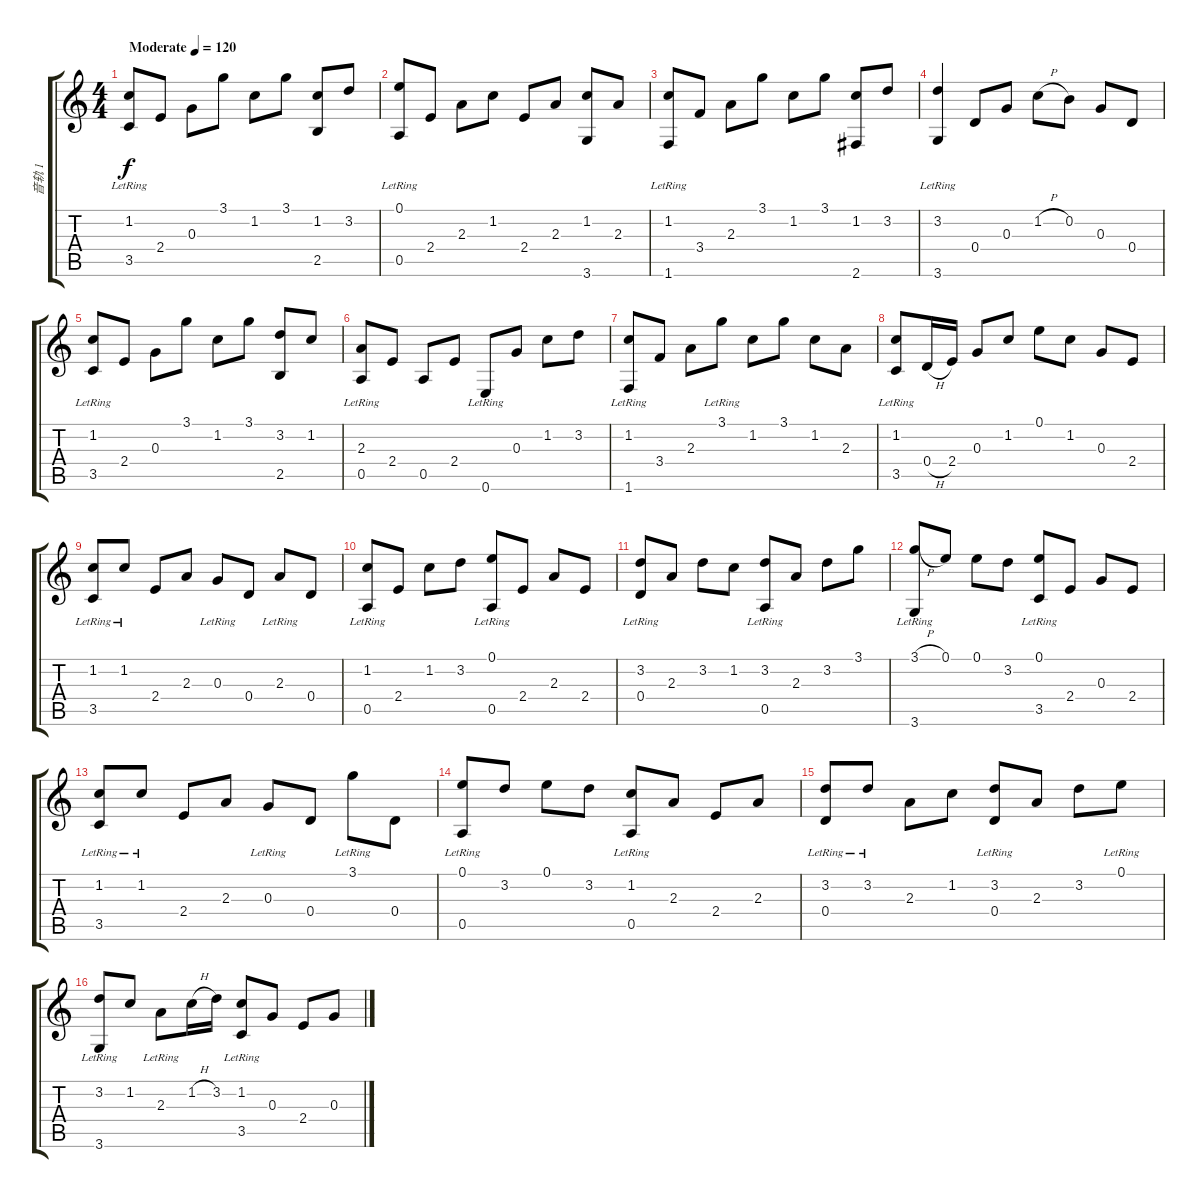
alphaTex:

\track ("音轨 1" "音轨 1") {instrument acousticguitarnylon}
\staff {score tabs}
\tuning (E4 B3 G3 D3 A2 E2) {hide}
\ts (4 4)
\tempo (120 "Moderate")
\clef g2
\ks c
(1.2{lr} 3.5{lr}).8{dy f instrument acousticguitarnylon} 2.4.8 0.3.8 3.1.8 1.2.8 3.1.8 (1.2 2.5).8 3.2.8 |
(0.1{lr} 0.5{lr}).8 2.4.8 2.3.8 1.2.8 2.4.8 2.3.8 (1.2 3.6).8 2.3.8 |
(1.2{lr} 1.6{lr}).8 3.4.8 2.3.8 3.1.8{txt ""} 1.2.8 3.1.8 (1.2 2.6).8 3.2.8 |
(3.2{lr} 3.6{lr}).4 0.4.8 0.3.8 1.2{h}.8 0.2.8 0.3.8 0.4.8 |
(1.2{lr} 3.5{lr}).8 2.4.8 0.3.8 3.1.8 1.2.8 3.1.8 (3.2 2.5).8 1.2.8 |
(2.3{lr} 0.5{lr}).8 2.4.8 0.5.8 2.4.8 0.6{lr}.8 0.3.8 1.2.8 3.2.8 |
(1.2{lr} 1.6{lr}).8 3.4.8 2.3.8 3.1{lr}.8 1.2.8 3.1.8 1.2.8 2.3.8 |
(1.2{lr} 3.5{lr}).8 0.4{h}.16 2.4.16 0.3.8 1.2.8 0.1.8 1.2.8 0.3.8 2.4.8 |
(1.2{lr} 3.5{lr}).8 1.2{lr}.8 2.4.8 2.3.8 0.3{lr}.8 0.4.8 2.3{lr}.8 0.4.8 |
(1.2{lr} 0.5{lr}).8 2.4.8 1.2.8 3.2.8 (0.1{lr} 0.5).8 2.4.8 2.3.8 2.4.8 |
(3.2{lr} 0.4{lr}).8 2.3.8 3.2.8 1.2.8 (3.2{lr} 0.5{lr}).8 2.3.8 3.2.8 3.1.8 |
(3.1{h lr} 3.6{lr}).8 0.1.8 0.1.8 3.2.8 (0.1{lr} 3.5{lr}).8 2.4.8 0.3.8 2.4.8 |
(1.2{lr} 3.5{lr}).8 1.2{lr}.8 2.4.8 2.3.8 0.3{lr}.8 0.4.8 3.1{lr}.8 0.4.8 |
(0.1{lr} 0.5{lr}).8 3.2.8 0.1.8 3.2.8 (1.2{lr} 0.5{lr}).8 2.3.8 2.4.8 2.3.8 |
(3.2{lr} 0.4{lr}).8 3.2{lr}.8 2.3.8 1.2.8 (3.2{lr} 0.4{lr}).8 2.3.8 3.2.8 0.1{lr}.8 |
(3.2{lr} 3.6{lr}).8 1.2.8 2.3{lr}.8 1.2{h}.16 3.2.16 (1.2{lr} 3.5{lr}).8 0.3.8 2.4.8 0.3.8
